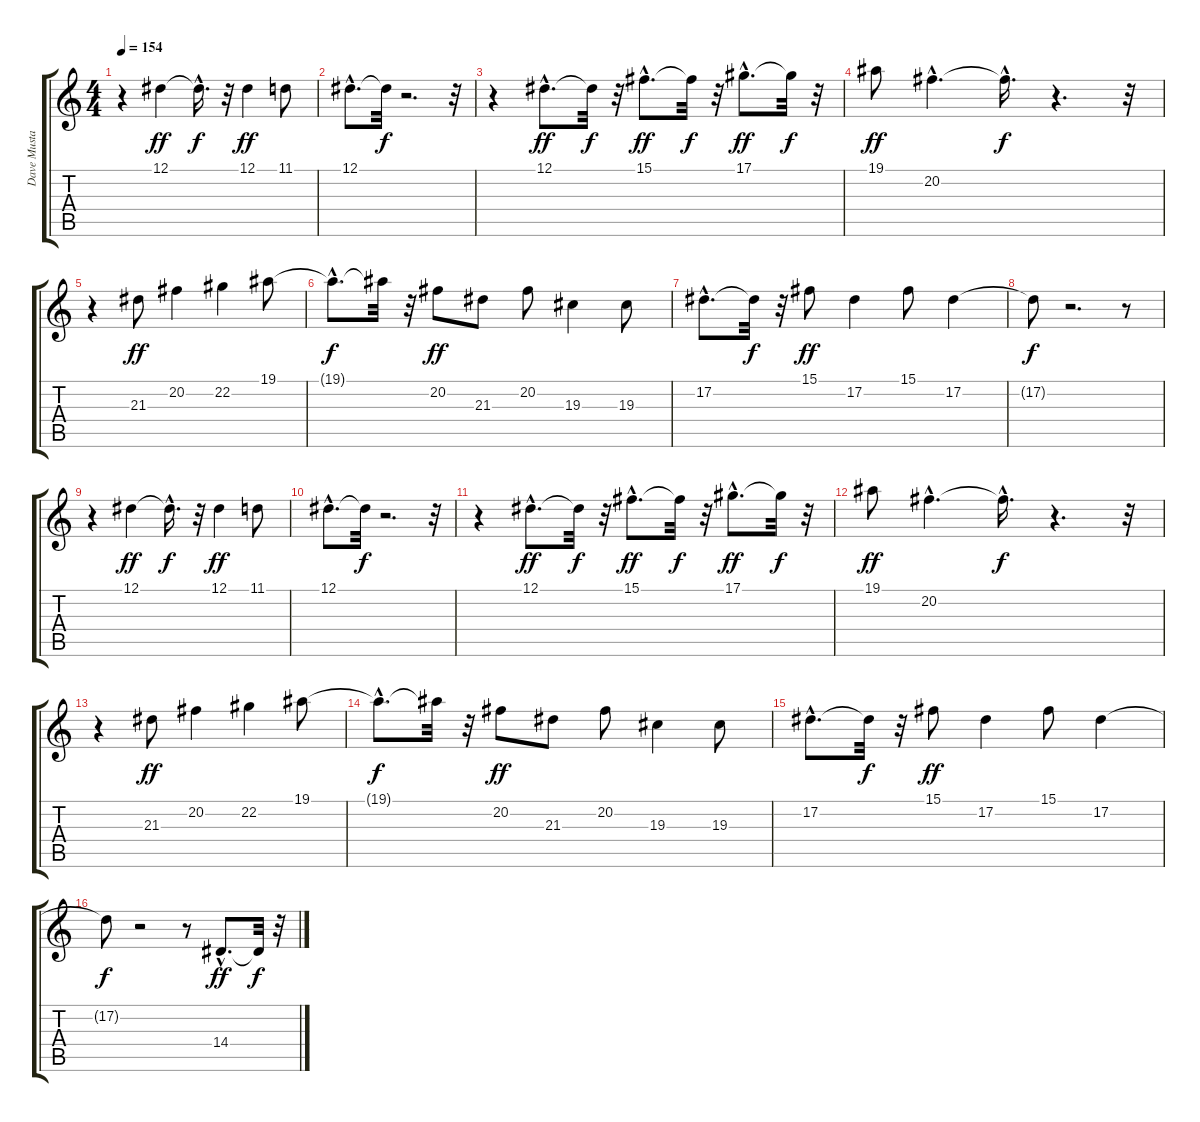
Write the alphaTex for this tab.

\track ("Dave Mustaine" "Dave Musta") {instrument choiraahs}
\staff {score tabs}
\tuning (Eb4 Bb3 Gb3 Db3 Ab2 Eb2) {hide}
\ts (4 4)
\tempo 154
\clef g2
\ks c
r.4{dy f} 12.1.4{dy ff} 12.1{hac t}.16{d dy f} r.32 12.1.4{dy ff} 11.1.8 |
12.1{hac}.8{d} 12.1{t}.32{dy f} r.2{d} r.32 |
r.4 12.1{hac}.8{d dy ff} 12.1{t}.32{dy f} r.32 15.1{hac}.8{d dy ff} 15.1{t}.32{dy f} r.32 17.1{hac}.8{d dy ff} 17.1{t}.32{dy f} r.32 |
19.1.8{dy ff} 20.2{hac}.4{d} 20.2{hac t}.16{d dy f} r.4{d} r.32 |
r.4 21.3.8{dy ff} 20.2.4 22.2.4 19.1.8 |
19.1{hac t}.8{d dy f} 19.1{t}.32 r.32 20.2.8{dy ff} 21.3.8 20.2.8 19.3.4 19.3.8 |
17.2{hac}.8{d} 17.2{t}.32{dy f} r.32 15.1.8{dy ff} 17.2.4 15.1.8 17.2.4 |
17.2{t}.8{dy f} r.2{d} r.8 |
r.4 12.1.4{dy ff} 12.1{hac t}.16{d dy f} r.32 12.1.4{dy ff} 11.1.8 |
12.1{hac}.8{d} 12.1{t}.32{dy f} r.2{d} r.32 |
r.4 12.1{hac}.8{d dy ff} 12.1{t}.32{dy f} r.32 15.1{hac}.8{d dy ff} 15.1{t}.32{dy f} r.32 17.1{hac}.8{d dy ff} 17.1{t}.32{dy f} r.32 |
19.1.8{dy ff} 20.2{hac}.4{d} 20.2{hac t}.16{d dy f} r.4{d} r.32 |
r.4 21.3.8{dy ff} 20.2.4 22.2.4 19.1.8 |
19.1{hac t}.8{d dy f} 19.1{t}.32 r.32 20.2.8{dy ff} 21.3.8 20.2.8 19.3.4 19.3.8 |
17.2{hac}.8{d} 17.2{t}.32{dy f} r.32 15.1.8{dy ff} 17.2.4 15.1.8 17.2.4 |
17.2{t}.8{dy f} r.2 r.8 14.4{hac}.8{d dy ff} 14.4{t}.32{dy f} r.32
